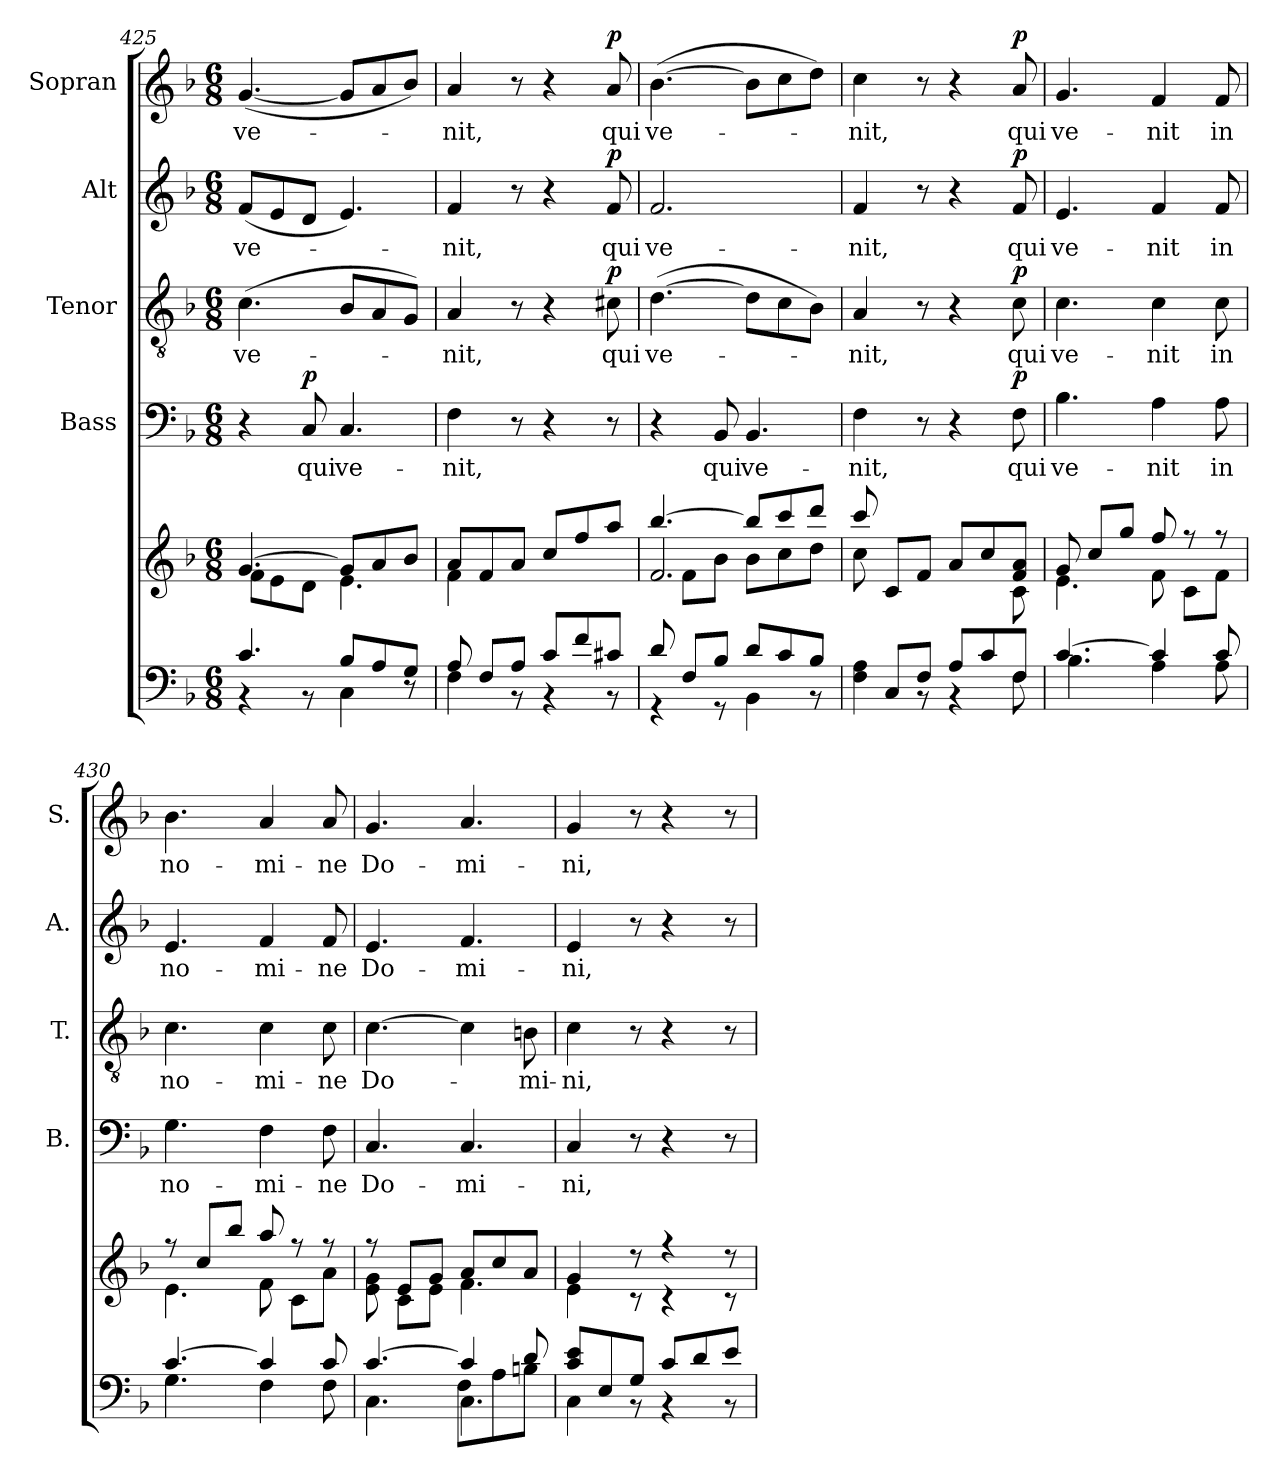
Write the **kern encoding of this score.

**kern	**kern	**kern	**text	**dynam	**kern	**text	**dynam	**kern	**text	**dynam	**kern	**text	**dynam
*part5	*part5	*part4	*part4	*part4	*part3	*part3	*part3	*part2	*part2	*part2	*part1	*part1	*part1
*staff6	*staff5	*staff4	*staff4	*staff4	*staff3	*staff3	*staff3	*staff2	*staff2	*staff2	*staff1	*staff1	*staff1
*	*	*I"Bass	*	*	*I"Tenor	*	*	*I"Alt	*	*	*I"Sopran	*	*
*	*	*I'B.	*	*	*I'T.	*	*	*I'A.	*	*	*I'S.	*	*
*clefF4	*clefG2	*clefF4	*	*	*clefGv2	*	*	*clefG2	*	*	*clefG2	*	*
*k[b-]	*k[b-]	*k[b-]	*	*	*k[b-]	*	*	*k[b-]	*	*	*k[b-]	*	*
*F:	*F:	*F:	*	*	*F:	*	*	*F:	*	*	*F:	*	*
*M6/8	*M6/8	*M6/8	*	*	*M6/8	*	*	*M6/8	*	*	*M6/8	*	*
=425	=425	=425	=425	=425	=425	=425	=425	=425	=425	=425	=425	=425	=425
*^	*^	*	*	*	*	*	*	*	*	*	*	*	*
!	!	!	!	!	!	!	!	!LO:LY:b	!	!	!LO:LY:b	!	!	!LO:LY:b	!
4.c/	4r	[>4.g/	8f\L	4r	.	.	(>4.c\	ve-	.	(<8f/L	ve-	.	(<[4.g/	ve-	.
.	.	.	8e\	.	.	.	.	.	.	8e/	.	.	.	.	.
!	!	!	!	!	!LO:LY:b	!LO:DY:a	!	!	!	!	!	!	!	!	!
.	8r	.	8d\J	8C/	qui	p	.	.	.	8d/J	.	.	.	.	.
!	!	!	!	!	!LO:LY:b	!	!	!	!	!	!	!	!	!	!
8B-/L	4C\	8g/L]	4.e\	4.C/	ve-	.	8B-/L	.	.	4.e/)	.	.	8g/L]	.	.
8A/	.	8a/	.	.	.	.	8A/	.	.	.	.	.	8a/	.	.
8G/J	8rC	8b-/J	.	.	.	.	8G/J)	.	.	.	.	.	8b-/J)	.	.
=426	=426	=426	=426	=426	=426	=426	=426	=426	=426	=426	=426	=426	=426	=426	=426
!	!	!	!	!	!LO:LY:b	!	!	!LO:LY:b	!	!	!LO:LY:b	!	!	!LO:LY:b	!
8A/	4F\	8a/L	4f\	4F\	-nit,	.	4A/	-nit,	.	4f/	-nit,	.	4a/	-nit,	.
8F/L	.	8f/	.	.	.	.	.	.	.	.	.	.	.	.	.
8A/J	8r	8a/J	2ryy	8r	.	.	8r	.	.	8r	.	.	8r	.	.
8c/L	4r	8cc/L	.	4r	.	.	4r	.	.	4r	.	.	4r	.	.
8f/	.	8ff/	.	.	.	.	.	.	.	.	.	.	.	.	.
!	!	!	!	!	!	!	!	!LO:LY:b	!LO:DY:a	!	!LO:LY:b	!LO:DY:a	!	!LO:LY:b	!LO:DY:a
8c#X/J	8r	8aa/J	.	8r	.	.	8c#X\	qui	p	8f/	qui	p	8a/	qui	p
!!LO:LB:g=z
=427	=427	=427	=427	=427	=427	=427	=427	=427	=427	=427	=427	=427	=427	=427	=427
*	*	*	*^	*	*	*	*	*	*	*	*	*	*	*	*
!	!	!	!	!	!	!	!	!	!LO:LY:b	!	!	!LO:LY:b	!	!	!LO:LY:b	!
8d/	4r	[>4.bb-/	8ryy	2.f/	4r	.	.	(>[4.d\	ve-	.	2.f/	ve-	.	(>[4.b-\	ve-	.
8F/L	.	.	8f\L	.	.	.	.	.	.	.	.	.	.	.	.	.
!	!	!	!	!	!	!LO:LY:b	!	!	!	!	!	!	!	!	!	!
8B-/J	8r	.	8b-\J	.	8BB-/	qui	.	.	.	.	.	.	.	.	.	.
!	!	!	!	!	!	!LO:LY:b	!	!	!	!	!	!	!	!	!	!
8d/L	4BB-\	8bb-/L]	8b-\L	.	4.BB-/	ve-	.	8d\L]	.	.	.	.	.	8b-\L]	.	.
8c/	.	8ccc/	8cc\	.	.	.	.	8c\	.	.	.	.	.	8cc\	.	.
8B-/J	8r	8ddd/J	8dd\J	.	.	.	.	8B-\J)	.	.	.	.	.	8dd\J)	.	.
*	*	*	*v	*v	*	*	*	*	*	*	*	*	*	*	*	*
=428	=428	=428	=428	=428	=428	=428	=428	=428	=428	=428	=428	=428	=428	=428	=428
!	!	!	!	!	!LO:LY:b	!	!	!LO:LY:b	!	!	!LO:LY:b	!	!	!LO:LY:b	!
8ryy	4F\ 4A\	8ccc/	8cc\	4F\	-nit,	.	4A/	-nit,	.	4f/	-nit,	.	4cc\	-nit,	.
8C/L	.	8c/L	2ryy	.	.	.	.	.	.	.	.	.	.	.	.
8F/J	8rBB	8f/J	.	8r	.	.	8r	.	.	8r	.	.	8r	.	.
8A/L	4rBB	8a/L	.	4r	.	.	4r	.	.	4r	.	.	4r	.	.
8c/	.	8cc/	.	.	.	.	.	.	.	.	.	.	.	.	.
!	!	!	!	!	!LO:LY:b	!LO:DY:a	!	!LO:LY:b	!LO:DY:a	!	!LO:LY:b	!LO:DY:a	!	!LO:LY:b	!LO:DY:a
8F/J	8F\	8f/ 8a/J	8c\	8F\	qui	p	8c\	qui	p	8f/	qui	p	8a/	qui	p
=429	=429	=429	=429	=429	=429	=429	=429	=429	=429	=429	=429	=429	=429	=429	=429
!	!	!	!	!	!LO:LY:b	!	!	!LO:LY:b	!	!	!LO:LY:b	!	!	!LO:LY:b	!
[>4.c/	4.B-\	8g/	4.e\	4.B-\	ve-	.	4.c\	ve-	.	4.e/	ve-	.	4.g/	ve-	.
.	.	8cc/L	.	.	.	.	.	.	.	.	.	.	.	.	.
.	.	8gg/J	.	.	.	.	.	.	.	.	.	.	.	.	.
!	!	!	!	!	!LO:LY:b	!	!	!LO:LY:b	!	!	!LO:LY:b	!	!	!LO:LY:b	!
4c/]	4A\	8ff/	8f\	4A\	-nit	.	4c\	-nit	.	4f/	-nit	.	4f/	-nit	.
.	.	8ree	8c\L	.	.	.	.	.	.	.	.	.	.	.	.
!	!	!	!	!	!LO:LY:b	!	!	!LO:LY:b	!	!	!LO:LY:b	!	!	!LO:LY:b	!
8c/	8A\	8ree	8f\J	8A\	in	.	8c\	in	.	8f/	in	.	8f/	in	.
=430	=430	=430	=430	=430	=430	=430	=430	=430	=430	=430	=430	=430	=430	=430	=430
!	!	!	!	!	!LO:LY:b	!	!	!LO:LY:b	!	!	!LO:LY:b	!	!	!LO:LY:b	!
[>4.c/	4.G\	8ree	4.e\	4.G\	no-	.	4.c\	no-	.	4.e/	no-	.	4.b-\	no-	.
.	.	8cc/L	.	.	.	.	.	.	.	.	.	.	.	.	.
.	.	8bb-/J	.	.	.	.	.	.	.	.	.	.	.	.	.
!	!	!	!	!	!LO:LY:b	!	!	!LO:LY:b	!	!	!LO:LY:b	!	!	!LO:LY:b	!
4c/]	4F\	8aa/	8f\	4F\	-mi-	.	4c\	-mi-	.	4f/	-mi-	.	4a/	-mi-	.
.	.	8ree	8c\L	.	.	.	.	.	.	.	.	.	.	.	.
!	!	!	!	!	!LO:LY:b	!	!	!LO:LY:b	!	!	!LO:LY:b	!	!	!LO:LY:b	!
8c/	8F\	8ree	8a\J	8F\	-ne	.	8c\	-ne	.	8f/	-ne	.	8a/	-ne	.
=431	=431	=431	=431	=431	=431	=431	=431	=431	=431	=431	=431	=431	=431	=431	=431
*	*^	*	*	*	*	*	*	*	*	*	*	*	*	*	*
!	!	!	!	!	!	!LO:LY:b	!	!	!LO:LY:b	!	!	!LO:LY:b	!	!	!LO:LY:b	!
[>4.c/	4.C\	4.ryy	8ree	8e\ 8g\	4.C/	Do-	.	[4.c\	Do-	.	4.e/	Do-	.	4.g/	Do-	.
.	.	.	8e/L	8c\L	.	.	.	.	.	.	.	.	.	.	.	.
.	.	.	8g/J	8e\J	.	.	.	.	.	.	.	.	.	.	.	.
!	!	!	!	!	!	!LO:LY:b	!	!	!	!	!	!LO:LY:b	!	!	!LO:LY:b	!
4c/]	4.C\	8F\L	8a/L	4.f\	4.C/	-mi-	.	4c\]	.	.	4.f/	-mi-	.	4.a/	-mi-	.
.	.	8A\	8cc/	.	.	.	.	.	.	.	.	.	.	.	.	.
!	!	!	!	!	!	!	!	!	!LO:LY:b	!	!	!	!	!	!	!
8d/	.	8Bn\J	8a/J	.	.	.	.	8Bn\	-mi-	.	.	.	.	.	.	.
=432	=432	=432	=432	=432	=432	=432	=432	=432	=432	=432	=432	=432	=432	=432	=432	=432
!	!	!	!	!	!	!LO:LY:b	!	!	!LO:LY:b	!	!	!LO:LY:b	!	!	!LO:LY:b	!
*	*v	*v	*	*	*	*	*	*	*	*	*	*	*	*	*	*
8c/ 8e/L	4C\	4g/	4e\	4C/	-ni,	.	4c\	-ni,	.	4e/	-ni,	.	4g/	-ni,	.
8E/	.	.	.	.	.	.	.	.	.	.	.	.	.	.	.
8G/J	8rBB	8r	8r	8r	.	.	8r	.	.	8r	.	.	8r	.	.
8c/L	4rBB	4r	4r	4r	.	.	4r	.	.	4r	.	.	4r	.	.
8d/	.	.	.	.	.	.	.	.	.	.	.	.	.	.	.
8e/J	8rBB	8r	8r	8r	.	.	8r	.	.	8r	.	.	8r	.	.
*v	*v	*	*	*	*	*	*	*	*	*	*	*	*	*	*
*	*v	*v	*	*	*	*	*	*	*	*	*	*	*	*
=	=	=	=	=	=	=	=	=	=	=	=	=	=
*-	*-	*-	*-	*-	*-	*-	*-	*-	*-	*-	*-	*-	*-
